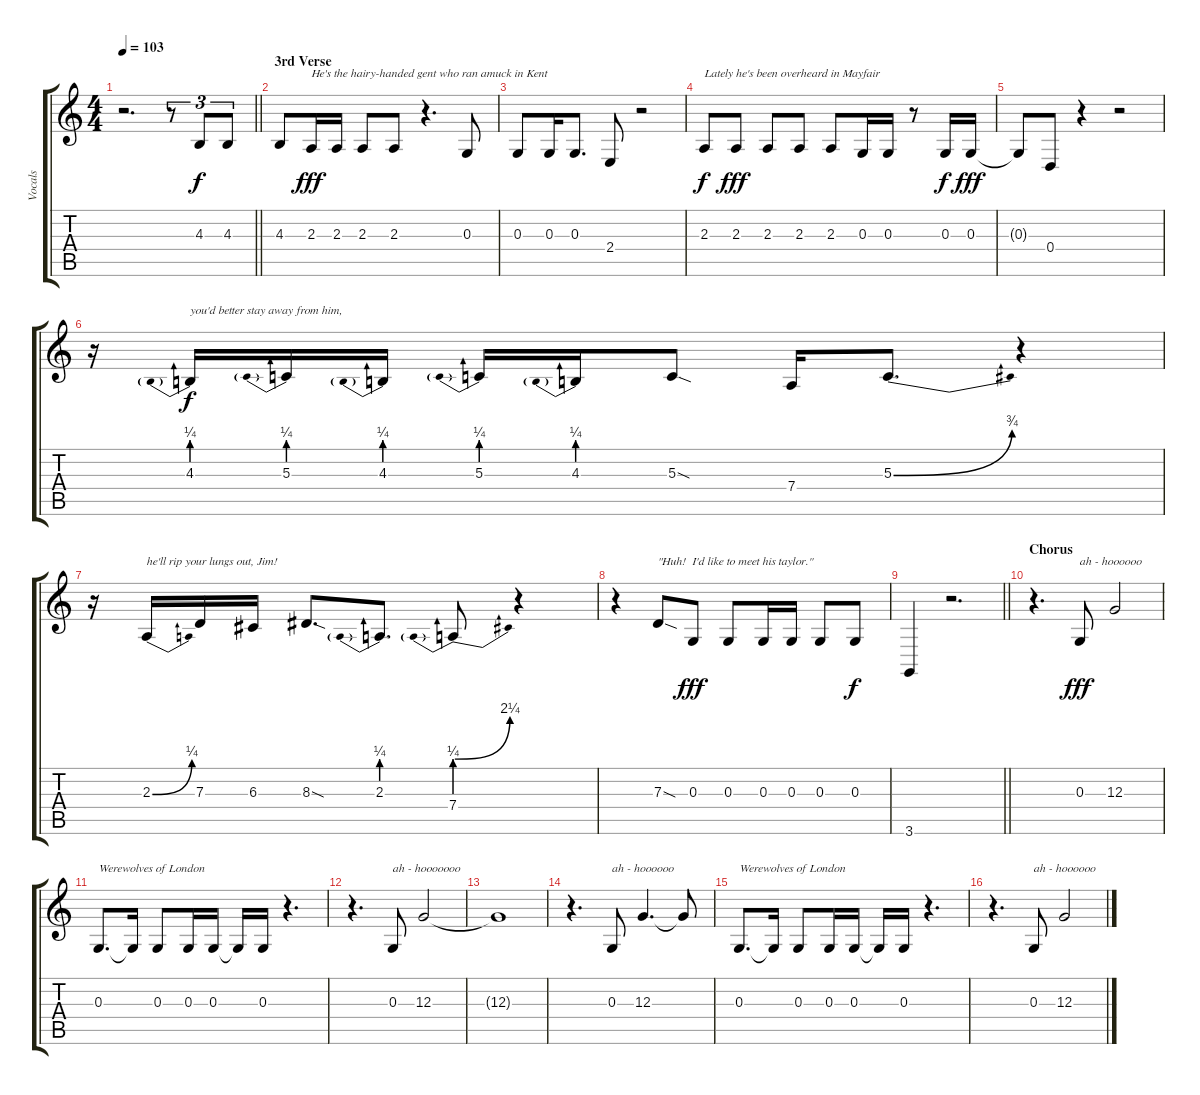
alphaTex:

\track ("Vocals" "Vocals") {instrument lead8bassandlead}
\staff {score tabs}
\tuning (E4 B3 G3 D3 A2 E2) {hide}
\ts (4 4)
\tempo 103
\clef g2
\barLineRight lightlight
\ks c
r.2{d dy fff} r.8{tu (3 2)} 4.3.8{tu (3 2) dy f} 4.3.8{tu (3 2)} |
\section ("" "3rd Verse")
4.3.8 2.3.16{txt "He's the hairy-handed gent who ran amuck in Kent" dy fff} 2.3.16 2.3.8 2.3.8 r.4{d} 0.3.8 |
0.3.8 0.3.16 0.3.8{d} 2.4.8 r.2 |
2.3.8{txt "Lately he's been overheard in Mayfair" dy f} 2.3.8{dy fff} 2.3.8 2.3.8 2.3.8 0.3.16 0.3.16 r.8 0.3.16{dy f} 0.3.16{dy fff} |
0.3{t}.8 0.4.8 r.4 r.2 |
r.16 4.3{be (prebend 0 1 60 1)}.16{txt "you'd better stay away from him," dy f} 5.3{be (prebend 0 1 60 1)}.16 4.3{be (prebend 0 1 60 1)}.16 5.3{be (prebend 0 1 60 1)}.16 4.3{be (prebend 0 1 60 1)}.16 5.3{sod}.8 7.4.16 5.3{be (bend 0 0 60 3)}.8{d} r.4 |
r.16 2.3{be (bend 0 0 60 1)}.16{txt "he'll rip your lungs out, Jim!"} 7.3.16 6.3.16 8.3{sod}.8{d} 2.3{be (prebend 0 1 60 1)}.8{d} 7.4{be (prebendbend 0 1 60 9)}.8 r.4 |
r.4 7.3{sod}.8{txt "\"Huh!  I'd like to meet his taylor.\""} 0.3.8{dy fff} 0.3.8 0.3.16 0.3.16 0.3.8 0.3.8{dy f} |
\barLineRight lightlight
3.6.4 r.2{d} |
\section ("" "Chorus")
r.4{d} 0.3.8{txt "ah - hoooooo" dy fff} 12.3.2 |
0.3.8{d txt "Werewolves of London"} 0.3{t}.16 0.3.8 0.3.16 0.3.16 0.3{t}.16 0.3.16 r.4{d} |
r.4{d} 0.3.8{txt "ah - hooooooo"} 12.3.2 |
12.3{t}.1 |
r.4{d} 0.3.8{txt "ah - hoooooo"} 12.3.4{d} 12.3{t}.8 |
0.3.8{d txt "Werewolves of London"} 0.3{t}.16 0.3.8 0.3.16 0.3.16 0.3{t}.16 0.3.16 r.4{d} |
r.4{d} 0.3.8{txt "ah - hoooooo"} 12.3.2
